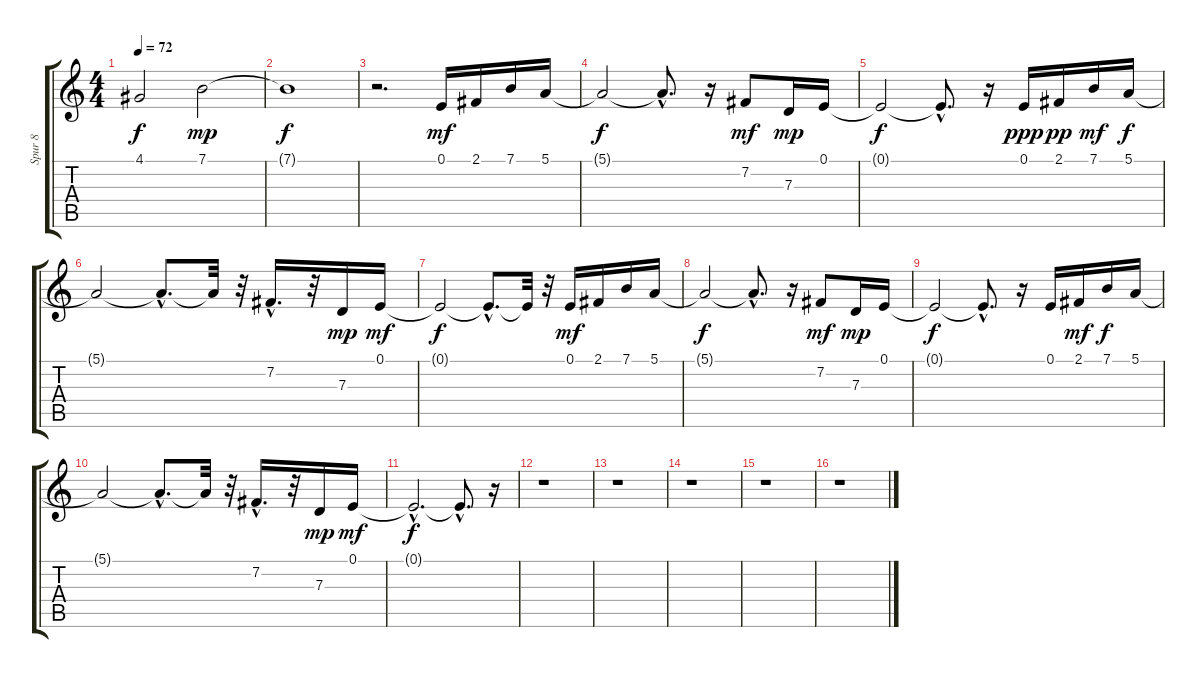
\track ("Spur 8" "Spur 8") {instrument blownbottle}
\staff {score tabs}
\tuning (E4 B3 G3 D3 A2 E2) {hide}
\ts (4 4)
\tempo 72
\clef g2
\ks c
4.1{t}.2{dy f} 7.1.2{dy mp} |
7.1{t}.1{dy f} |
r.2{d} 0.1.16{dy mf} 2.1.16 7.1.16 5.1.16 |
5.1{t}.2{dy f} 5.1{hac t}.8{d} r.16 7.2.8{dy mf} 7.3.16{dy mp} 0.1.16 |
0.1{t}.2{dy f} 0.1{hac t}.8{d} r.16 0.1.16{dy ppp} 2.1.16{dy pp} 7.1.16{dy mf} 5.1.16{dy f} |
5.1{t}.2 5.1{hac t}.8{d} 5.1{t}.32 r.32 7.2{hac}.16{d} r.32 7.3.16{dy mp} 0.1.16{dy mf} |
0.1{t}.2{dy f} 0.1{hac t}.8{d} 0.1{t}.32 r.32 0.1.16{dy mf} 2.1.16 7.1.16 5.1.16 |
5.1{t}.2{dy f} 5.1{hac t}.8{d} r.16 7.2.8{dy mf} 7.3.16{dy mp} 0.1.16 |
0.1{t}.2{dy f} 0.1{hac t}.8{d} r.16 0.1.16 2.1.16{dy mf} 7.1.16{dy f} 5.1.16 |
5.1{t}.2 5.1{hac t}.8{d} 5.1{t}.32 r.32 7.2{hac}.16{d} r.32 7.3.16{dy mp} 0.1.16{dy mf} |
0.1{hac t}.2{d dy f} 0.1{hac t}.8{d} r.16 |
r.1 |
r.1 |
r.1 |
r.1 |
r.1
